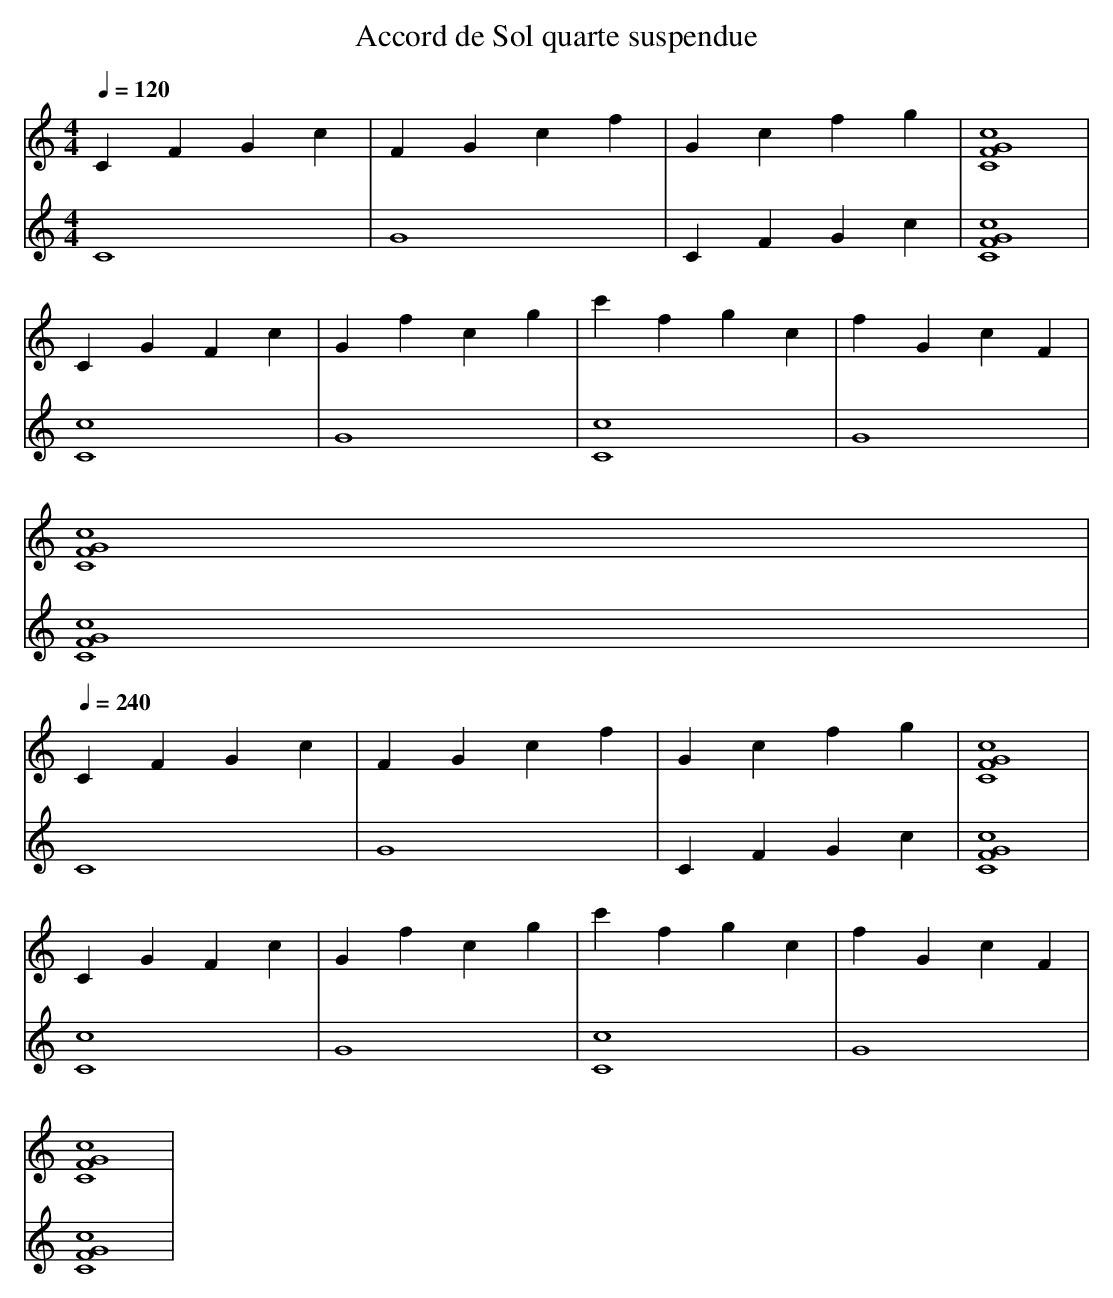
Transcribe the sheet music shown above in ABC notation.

X:1
T:Accord de Sol quarte suspendue
M: 4/4
L: 1/4
Q:1/4=120
K:C
V:1
C F G c | F G c f | G c f g | [C4 F4 G4 c4] |
C G F c | G f c g | c' f g c | f G c F |
[C4 F4 G4 c4] |
Q:1/4=240
C F G c | F G c f | G c f g | [C4 F4 G4 c4] |
C G F c | G f c g | c' f g c | f G c F |
[C4 F4 G4 c4] |
V:2
C4 | G4 | C F G c | [C4 F4 G4 c4] |
[C4 c4] | G4 | [C4 c4] | G4 |
[C4 F4 G4 c4] |
Q:1/4=240
C4 | G4 | C F G c | [C4 F4 G4 c4] |
[C4 c4] | G4 | [C4 c4] | G4 |
[C4 F4 G4 c4] |
